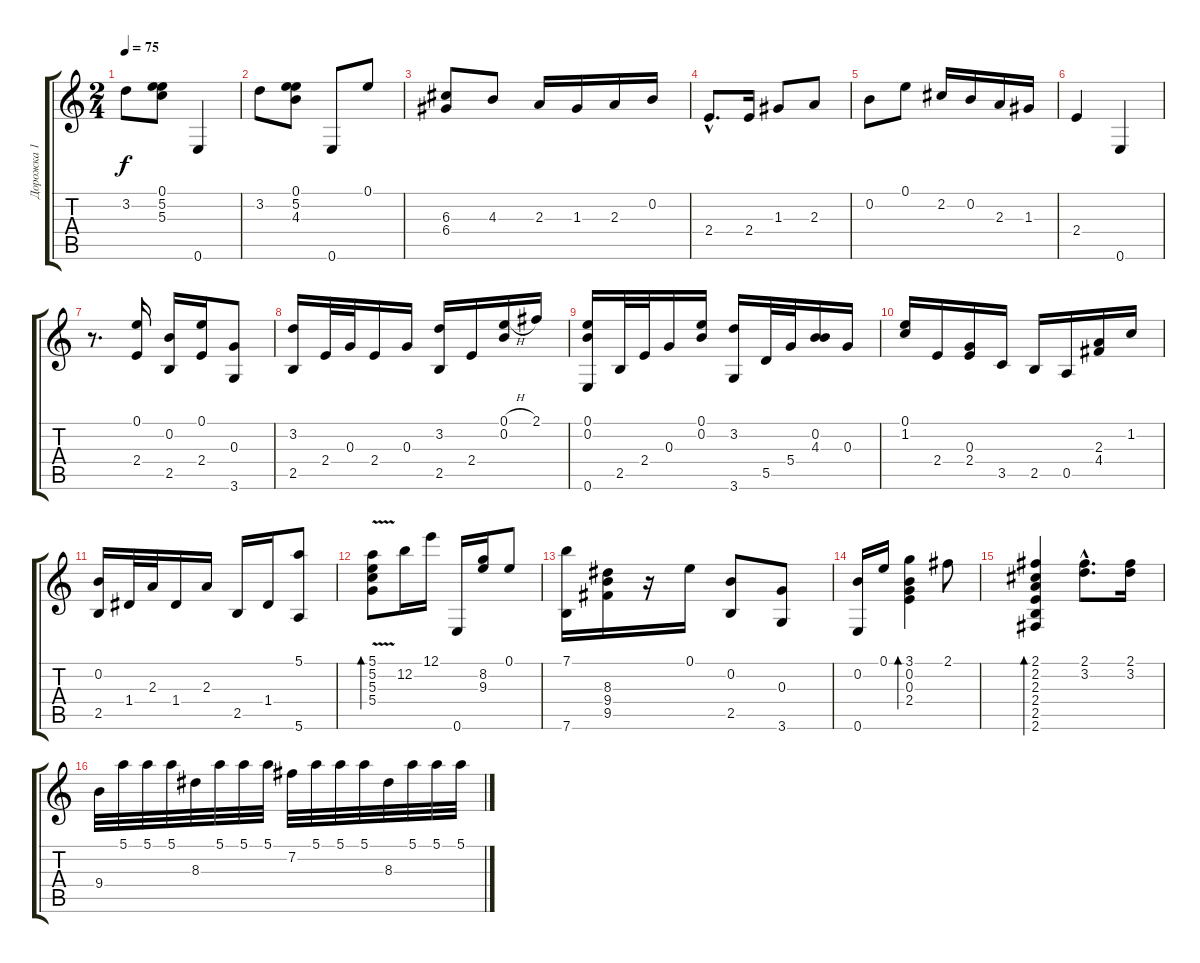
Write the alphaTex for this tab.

\track ("Дорожка 1" "Дорожка 1") {instrument acousticguitarnylon}
\staff {score tabs}
\tuning (E4 B3 G3 D3 A2 E2) {hide}
\ts (2 4)
\tempo 75
\clef g2
\ks c
3.2.8{dy f instrument acousticguitarnylon} (0.1 5.2 5.3).8 0.6.4 |
3.2.8 (0.1 5.2 4.3).8 0.6.8 0.1.8 |
(6.3 6.4).8 4.3.8 2.3.16 1.3.16 2.3.16 0.2.16 |
2.4{hac}.8{d} 2.4.16 1.3.8 2.3.8 |
0.2.8 0.1.8 2.2.16 0.2.16 2.3.16 1.3.16 |
2.4.4 0.6.4 |
r.8{d} (0.1 2.4).16 (0.2 2.5).16 (0.1 2.4).16 (0.3 3.6).8 |
(3.2 2.5).16 2.4.32 0.3.32 2.4.16 0.3.16 (3.2 2.5).16 2.4.16 (0.1{h} 0.2).16 2.1.16 |
(0.1 0.2 0.6).16 2.5.32 2.4.32 0.3.16 (0.1 0.2).16 (3.2 3.6).16 5.5.32 5.4.32 (0.2 4.3).16 0.3.16 |
(0.1 1.2).16 2.4.16 (0.3 2.4).16 3.5.16 2.5.16 0.5.16 (2.3 4.4).16 1.2.16 |
(0.2 2.5).16 1.4.32 2.3.32 1.4.16 2.3.16 2.5.16 1.4.16 (5.1 5.6).8 |
(5.1 5.2 5.3{v} 5.4{v}).8{bd 60} 12.2.16 12.1.16 0.6.16 (8.2 9.3).16 0.1.8 |
(7.1 7.6).16 (8.3 9.4 9.5).16 r.16 0.1.16 (0.2 2.5).8 (0.3 3.6).8 |
(0.2 0.6).16 0.1.16 (3.1 0.2 0.3 2.4).4{bd 60} 2.1.8 |
(2.1 2.2 2.3 2.4 2.5 2.6).4{bd 60} (2.1{hac} 3.2{hac}).8{d} (2.1 3.2).16 |
9.4.32 5.1.32 5.1.32 5.1.32 8.3.32 5.1.32 5.1.32 5.1.32 7.2.32 5.1.32 5.1.32 5.1.32 8.3.32 5.1.32 5.1.32 5.1.32
